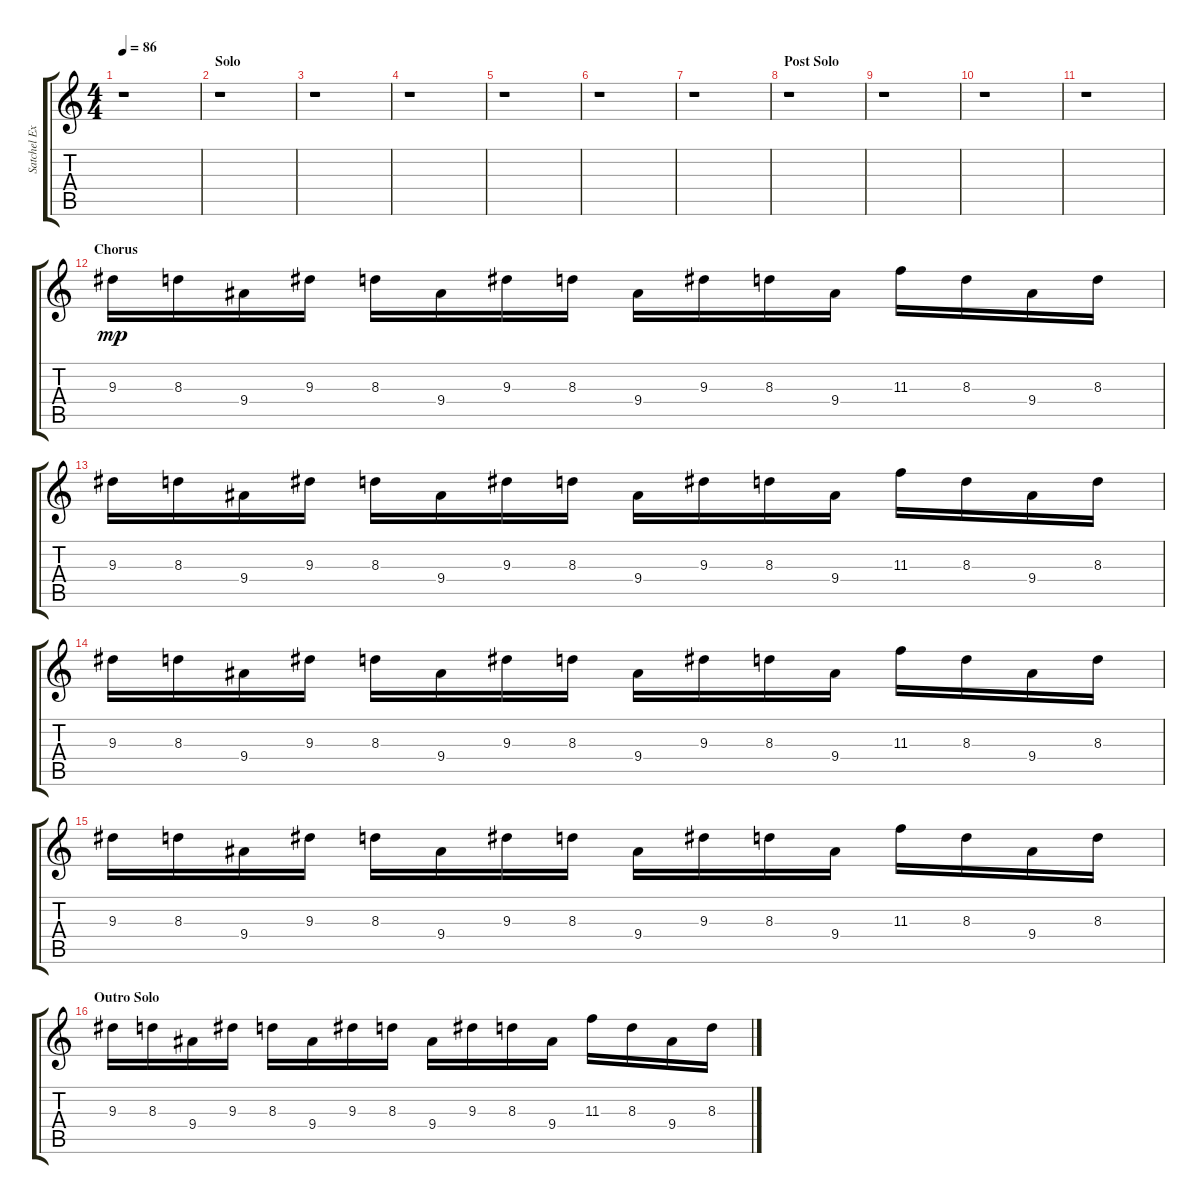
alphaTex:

\track ("Satchel Extra Lead" "Satchel Ex") {instrument distortionguitar}
\staff {score tabs}
\tuning (Eb4 Bb3 Gb3 Db3 Ab2 Eb2) {hide}
\ts (4 4)
\tempo 86
\clef g2
\ks c
r.1{dy mp} |
\section ("" "Solo")
r.1 |
r.1 |
r.1 |
r.1 |
r.1 |
r.1 |
\section ("" "Post Solo")
r.1 |
r.1 |
r.1 |
r.1 |
\section ("" "Chorus")
9.3.16 8.3.16 9.4.16 9.3.16 8.3.16 9.4.16 9.3.16 8.3.16 9.4.16 9.3.16 8.3.16 9.4.16 11.3.16 8.3.16 9.4.16 8.3.16 |
9.3.16 8.3.16 9.4.16 9.3.16 8.3.16 9.4.16 9.3.16 8.3.16 9.4.16 9.3.16 8.3.16 9.4.16 11.3.16 8.3.16 9.4.16 8.3.16 |
9.3.16 8.3.16 9.4.16 9.3.16 8.3.16 9.4.16 9.3.16 8.3.16 9.4.16 9.3.16 8.3.16 9.4.16 11.3.16 8.3.16 9.4.16 8.3.16 |
9.3.16 8.3.16 9.4.16 9.3.16 8.3.16 9.4.16 9.3.16 8.3.16 9.4.16 9.3.16 8.3.16 9.4.16 11.3.16 8.3.16 9.4.16 8.3.16 |
\section ("" "Outro Solo")
9.3.16 8.3.16 9.4.16 9.3.16 8.3.16 9.4.16 9.3.16 8.3.16 9.4.16 9.3.16 8.3.16 9.4.16 11.3.16 8.3.16 9.4.16 8.3.16
